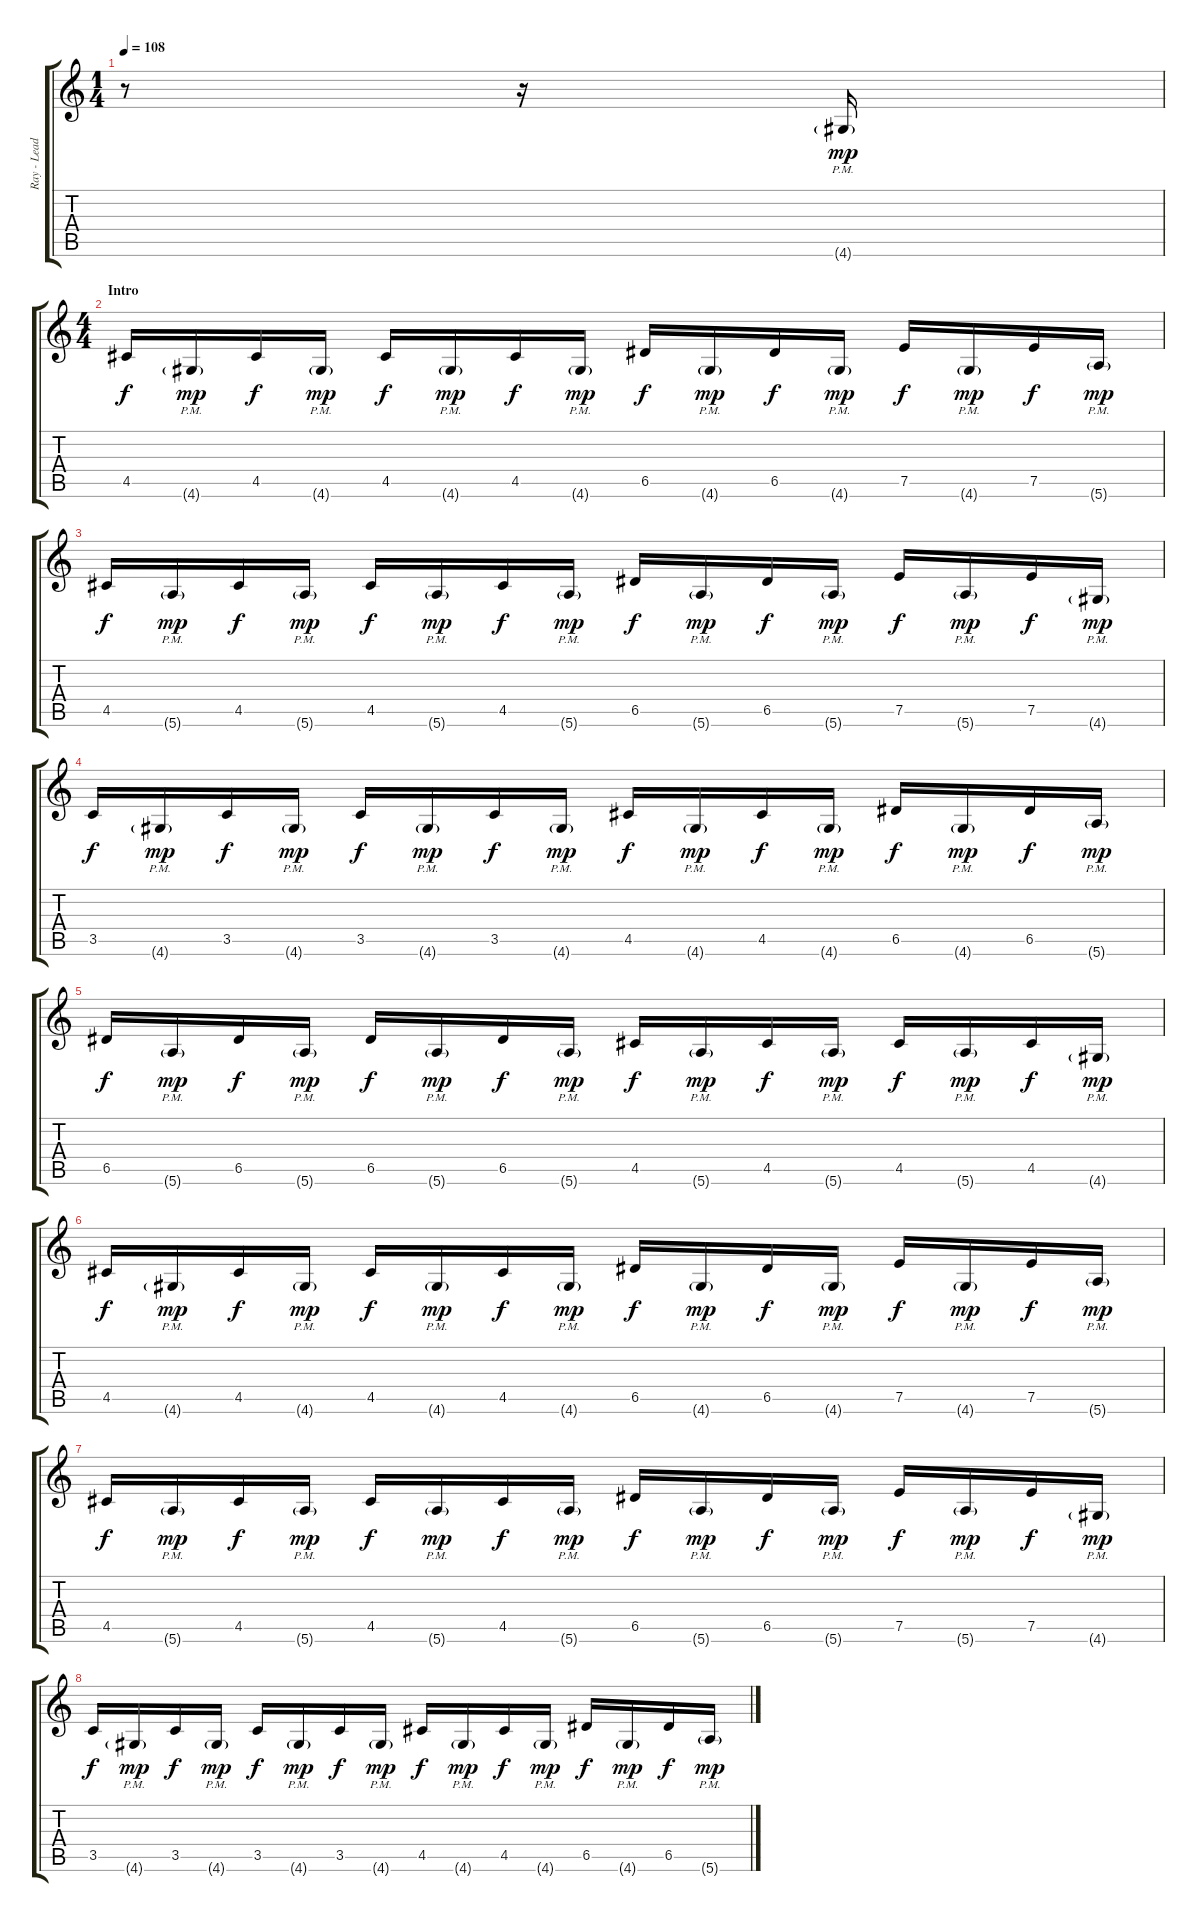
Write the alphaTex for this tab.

\track ("Ray - Lead Guitar" "Ray - Lead") {instrument distortionguitar}
\staff {score tabs}
\tuning (E4 B3 G3 D3 A2 E2) {hide}
\ts (1 4)
\tempo 108
\clef g2
\ks c
r.8{dy mp instrument distortionguitar} r.16{balance 8} 4.6{g pm}.16 |
\ts (4 4)
\section ("" "Intro")
4.5.16{dy f} 4.6{g pm}.16{dy mp} 4.5.16{dy f} 4.6{g pm}.16{dy mp} 4.5.16{dy f} 4.6{g pm}.16{dy mp} 4.5.16{dy f} 4.6{g pm}.16{dy mp} 6.5.16{dy f} 4.6{g pm}.16{dy mp} 6.5.16{dy f} 4.6{g pm}.16{dy mp} 7.5.16{dy f} 4.6{g pm}.16{dy mp} 7.5.16{dy f} 5.6{g pm}.16{dy mp} |
4.5.16{dy f} 5.6{g pm}.16{dy mp} 4.5.16{dy f} 5.6{g pm}.16{dy mp} 4.5.16{dy f} 5.6{g pm}.16{dy mp} 4.5.16{dy f} 5.6{g pm}.16{dy mp} 6.5.16{dy f} 5.6{g pm}.16{dy mp} 6.5.16{dy f} 5.6{g pm}.16{dy mp} 7.5.16{dy f} 5.6{g pm}.16{dy mp} 7.5.16{dy f} 4.6{g pm}.16{dy mp} |
3.5.16{dy f} 4.6{g pm}.16{dy mp} 3.5.16{dy f} 4.6{g pm}.16{dy mp} 3.5.16{dy f} 4.6{g pm}.16{dy mp} 3.5.16{dy f} 4.6{g pm}.16{dy mp} 4.5.16{dy f} 4.6{g pm}.16{dy mp} 4.5.16{dy f} 4.6{g pm}.16{dy mp} 6.5.16{dy f} 4.6{g pm}.16{dy mp} 6.5.16{dy f} 5.6{g pm}.16{dy mp} |
6.5.16{dy f} 5.6{g pm}.16{dy mp} 6.5.16{dy f} 5.6{g pm}.16{dy mp} 6.5.16{dy f} 5.6{g pm}.16{dy mp} 6.5.16{dy f} 5.6{g pm}.16{dy mp} 4.5.16{dy f} 5.6{g pm}.16{dy mp} 4.5.16{dy f} 5.6{g pm}.16{dy mp} 4.5.16{dy f} 5.6{g pm}.16{dy mp} 4.5.16{dy f} 4.6{g pm}.16{dy mp} |
4.5.16{dy f} 4.6{g pm}.16{dy mp} 4.5.16{dy f} 4.6{g pm}.16{dy mp} 4.5.16{dy f} 4.6{g pm}.16{dy mp} 4.5.16{dy f} 4.6{g pm}.16{dy mp} 6.5.16{dy f} 4.6{g pm}.16{dy mp} 6.5.16{dy f} 4.6{g pm}.16{dy mp} 7.5.16{dy f} 4.6{g pm}.16{dy mp} 7.5.16{dy f} 5.6{g pm}.16{dy mp} |
4.5.16{dy f} 5.6{g pm}.16{dy mp} 4.5.16{dy f} 5.6{g pm}.16{dy mp} 4.5.16{dy f} 5.6{g pm}.16{dy mp} 4.5.16{dy f} 5.6{g pm}.16{dy mp} 6.5.16{dy f} 5.6{g pm}.16{dy mp} 6.5.16{dy f} 5.6{g pm}.16{dy mp} 7.5.16{dy f} 5.6{g pm}.16{dy mp} 7.5.16{dy f} 4.6{g pm}.16{dy mp} |
3.5.16{dy f} 4.6{g pm}.16{dy mp} 3.5.16{dy f} 4.6{g pm}.16{dy mp} 3.5.16{dy f} 4.6{g pm}.16{dy mp} 3.5.16{dy f} 4.6{g pm}.16{dy mp} 4.5.16{dy f} 4.6{g pm}.16{dy mp} 4.5.16{dy f} 4.6{g pm}.16{dy mp} 6.5.16{dy f} 4.6{g pm}.16{dy mp} 6.5.16{dy f} 5.6{g pm}.16{dy mp}
